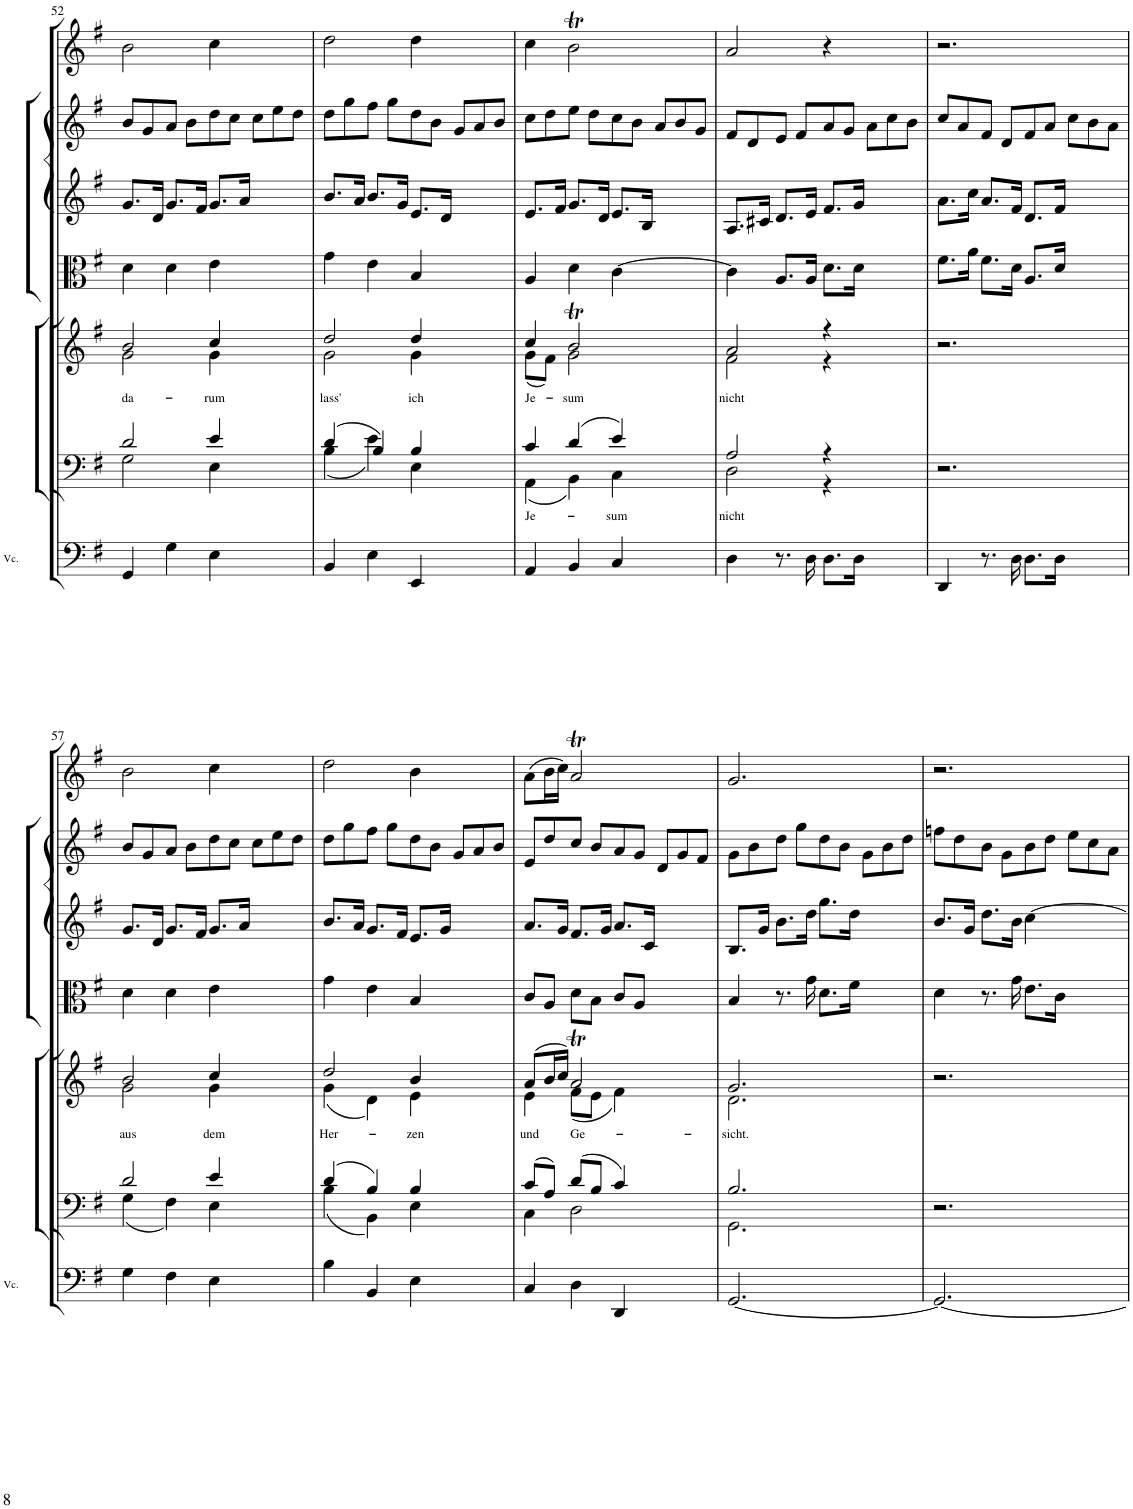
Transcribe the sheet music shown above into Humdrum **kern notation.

**kern	**kern	**text	**kern	**text	**kern	**kern	**kern	**kern
*part7	*part6	*part6	*part5	*part5	*part4	*part3	*part2	*part1
*staff7	*staff6	*staff6	*staff5	*staff5	*staff4	*staff3	*staff2	*staff1
*I"Cello	*I"Tenor &amp; Bass	*	*I"Soprano &amp; Alto	*	*I"Viola (Clarinet &amp; Alto Sax)	*I"Violin 2 (Clarinet)	*I"Violin 1 &amp; Oboe (Flute &amp; Clarinet)	*I"Trumpet
!!LO:PB:g=z
*clefF4	*clefF4	*	*clefG2	*	*clefC3	*clefG2	*clefG2	*clefG2
*k[f#]	*k[f#]	*	*k[f#]	*	*k[f#]	*k[f#]	*k[f#]	*k[f#]
*e:	*e:	*	*e:	*	*e:	*e:	*e:	*e:
*M3/4	*M3/4	*	*M3/4	*	*M3/4	*M3/4	*M9/8	*M3/4
=52	=52	=52	=52	=52	=52	=52	=52	=52
*	*^	*	*	*	*	*	*	*
!	!	!	!	!	!LO:LY:b	!	!	!	!
*	*	*	*	*^	*	*	*	*	*
4GG/	2d/	2G\	.	2b/	2g\	da-	4d\	8.g/L	8b/L	2b\
.	.	.	.	.	.	.	.	.	8g/	.
.	.	.	.	.	.	.	.	16d/Jk	.	.
4G\	.	.	.	.	.	.	4d\	8.g/L	8a/J	.
.	.	.	.	.	.	.	.	.	8b\L	.
.	.	.	.	.	.	.	.	16f#/Jk	.	.
!	!	!	!	!	!	!LO:LY:b	!	!	!	!
4E\	4e/	4E\	.	4cc/	4g\	-rum	4e\	8.g/L	8dd\	4cc\
.	.	.	.	.	.	.	.	.	8cc\J	.
.	.	.	.	.	.	.	.	16a/Jk	.	.
4.ryy	4.ryy	4.ryy	.	4.ryy	4.ryy	.	4.ryy	4.ryy	8cc\L	4.ryy
.	.	.	.	.	.	.	.	.	8ee\	.
.	.	.	.	.	.	.	.	.	8dd\J	.
=53	=53	=53	=53	=53	=53	=53	=53	=53	=53	=53
!	!	!	!	!	!	!LO:LY:b	!	!	!	!
4BB/	(4d/	(4B\	.	2dd/	2g\	lass'	4g\	8.b/L	8dd\L	2dd\
.	.	.	.	.	.	.	.	.	8gg\	.
.	.	.	.	.	.	.	.	16a/Jk	.	.
4E\	4B/)	4e\)	.	.	.	.	4e\	8.b/L	8ff#\J	.
.	.	.	.	.	.	.	.	.	8gg\L	.
.	.	.	.	.	.	.	.	16g/Jk	.	.
!	!	!	!	!	!	!LO:LY:b	!	!	!	!
4EE/	4B/	4E\	.	4dd/	4g\	ich	4B/	8.e/L	8dd\	4dd\
.	.	.	.	.	.	.	.	.	8b\J	.
.	.	.	.	.	.	.	.	16d/Jk	.	.
4.ryy	4.ryy	4.ryy	.	4.ryy	4.ryy	.	4.ryy	4.ryy	8g/L	4.ryy
.	.	.	.	.	.	.	.	.	8a/	.
.	.	.	.	.	.	.	.	.	8b/J	.
=54	=54	=54	=54	=54	=54	=54	=54	=54	=54	=54
!	!	!	!LO:LY:b	!	!	!LO:LY:b	!	!	!	!
4AA/	4c/	(4AA\	Je-	4cc/	(8g\L	Je-	4A/	8.e/L	8cc\L	4cc\
.	.	.	.	.	8f#\J)	.	.	.	8dd\	.
.	.	.	.	.	.	.	.	16f#/Jk	.	.
!	!	!	!	!	!	!LO:LY:b	!	!	!	!
4BB/	(4d/	4BB\)	.	2bt/	2g\	-sum	4d\	8.g/L	8ee\J	2bt\
.	.	.	.	.	.	.	.	.	8dd\L	.
.	.	.	.	.	.	.	.	16d/Jk	.	.
!	!	!	!LO:LY:b	!	!	!	!	!	!	!
4C/	4e/)	4C\	-sum	.	.	.	[4c\	8.e/L	8cc\	.
.	.	.	.	.	.	.	.	.	8b\J	.
.	.	.	.	.	.	.	.	16B/Jk	.	.
4.ryy	4.ryy	4.ryy	.	4.ryy	4.ryy	.	4.ryy	4.ryy	8a/L	4.ryy
.	.	.	.	.	.	.	.	.	8b/	.
.	.	.	.	.	.	.	.	.	8g/J	.
=55	=55	=55	=55	=55	=55	=55	=55	=55	=55	=55
!	!	!	!LO:LY:b	!	!	!LO:LY:b	!	!	!	!
4D\	2A/	2D\	nicht	2a/	2f#\	nicht	4c\]	8.A/L	8f#/L	2a/
.	.	.	.	.	.	.	.	.	8d/	.
.	.	.	.	.	.	.	.	16c#X/Jk	.	.
8.r	.	.	.	.	.	.	8.A/L	8.d/L	8e/J	.
.	.	.	.	.	.	.	.	.	8f#/L	.
16D\	.	.	.	.	.	.	16A/Jk	16e/Jk	.	.
8.D\L	4r	4r	.	4r	4r	.	8.d\L	8.f#/L	8a/	4r
.	.	.	.	.	.	.	.	.	8g/J	.
16D\Jk	.	.	.	.	.	.	16d\Jk	16g/Jk	.	.
4.ryy	4.ryy	4.ryy	.	4.ryy	4.ryy	.	4.ryy	4.ryy	8a\L	4.ryy
.	.	.	.	.	.	.	.	.	8cc\	.
.	.	.	.	.	.	.	.	.	8b\J	.
*	*v	*v	*	*	*	*	*	*	*	*
*	*	*	*v	*v	*	*	*	*	*
=56	=56	=56	=56	=56	=56	=56	=56	=56
4DD/	2.r	.	2.r	.	8.f#\L	8.a\L	8cc/L	2.r
.	.	.	.	.	.	.	8a/	.
.	.	.	.	.	16a\Jk	16cc\Jk	.	.
8.r	.	.	.	.	8.f#\L	8.a/L	8f#/J	.
.	.	.	.	.	.	.	8d/L	.
16D\	.	.	.	.	16d\Jk	16f#/Jk	.	.
8.D\L	.	.	.	.	8.A/L	8.d/L	8f#/	.
.	.	.	.	.	.	.	8a/J	.
16D\Jk	.	.	.	.	16d/Jk	16f#/Jk	.	.
4.ryy	4.ryy	.	4.ryy	.	4.ryy	4.ryy	8cc\L	4.ryy
.	.	.	.	.	.	.	8b\	.
.	.	.	.	.	.	.	8a\J	.
!!LO:LB:g=z
=57	=57	=57	=57	=57	=57	=57	=57	=57
*	*^	*	*	*	*	*	*	*
!	!	!	!	!	!LO:LY:b	!	!	!	!
*	*	*	*	*^	*	*	*	*	*
4G\	2d/	(4G\	.	2b/	2g\	aus	4d\	8.g/L	8b/L	2b\
.	.	.	.	.	.	.	.	.	8g/	.
.	.	.	.	.	.	.	.	16d/Jk	.	.
4F#\	.	4F#\)	.	.	.	.	4d\	8.g/L	8a/J	.
.	.	.	.	.	.	.	.	.	8b\L	.
.	.	.	.	.	.	.	.	16f#/Jk	.	.
!	!	!	!	!	!	!LO:LY:b	!	!	!	!
4E\	4e/	4E\	.	4cc/	4g\	dem	4e\	8.g/L	8dd\	4cc\
.	.	.	.	.	.	.	.	.	8cc\J	.
.	.	.	.	.	.	.	.	16a/Jk	.	.
4.ryy	4.ryy	4.ryy	.	4.ryy	4.ryy	.	4.ryy	4.ryy	8cc\L	4.ryy
.	.	.	.	.	.	.	.	.	8ee\	.
.	.	.	.	.	.	.	.	.	8dd\J	.
=58	=58	=58	=58	=58	=58	=58	=58	=58	=58	=58
!	!	!	!	!	!	!LO:LY:b	!	!	!	!
4B\	(4d/	(4B\	.	2dd/	(4g\	Her-	4g\	8.b/L	8dd\L	2dd\
.	.	.	.	.	.	.	.	.	8gg\	.
.	.	.	.	.	.	.	.	16a/Jk	.	.
4BB/	4B/)	4BB\)	.	.	4d\)	.	4e\	8.g/L	8ff#\J	.
.	.	.	.	.	.	.	.	.	8gg\L	.
.	.	.	.	.	.	.	.	16f#/Jk	.	.
!	!	!	!	!	!	!LO:LY:b	!	!	!	!
4E\	4B/	4E\	.	4b/	4e\	-zen	4B/	8.e/L	8dd\	4b\
.	.	.	.	.	.	.	.	.	8b\J	.
.	.	.	.	.	.	.	.	16g/Jk	.	.
4.ryy	4.ryy	4.ryy	.	4.ryy	4.ryy	.	4.ryy	4.ryy	8g/L	4.ryy
.	.	.	.	.	.	.	.	.	8a/	.
.	.	.	.	.	.	.	.	.	8b/J	.
=59	=59	=59	=59	=59	=59	=59	=59	=59	=59	=59
!	!	!	!	!	!	!LO:LY:b	!	!	!	!
4C/	(8c/L	4C\	.	(8a/L	4e\	und	8c/L	8.a/L	8e/L	(8a\L
.	8A/J)	.	.	16b/L	.	.	8A/J	.	8dd/	16b\L
.	.	.	.	16cc/JJ)	.	.	.	16g/Jk	.	16cc\JJ)
!	!	!	!	!	!	!LO:LY:b	!	!	!	!
4D\	(8d/L	2D\	.	2aT/	(8f#\L	Ge-	8d\L	8.f#/L	8cc/J	2aT/
.	8B/J	.	.	.	8e\J	.	8B\J	.	8b/L	.
.	.	.	.	.	.	.	.	16g/Jk	.	.
4DD/	4c/)	.	.	.	4f#\)	.	8c/L	8.a/L	8a/	.
.	.	.	.	.	.	.	8A/J	.	8g/J	.
.	.	.	.	.	.	.	.	16c/Jk	.	.
4.ryy	4.ryy	4.ryy	.	4.ryy	4.ryy	.	4.ryy	4.ryy	8d/L	4.ryy
.	.	.	.	.	.	.	.	.	8g/	.
.	.	.	.	.	.	.	.	.	8f#/J	.
=60	=60	=60	=60	=60	=60	=60	=60	=60	=60	=60
!	!	!	!	!	!	!LO:LY:b	!	!	!	!
[2.GG/	2.B/	2.GG\	.	2.g/	2.d\	-sicht.	4B/	8.B/L	8g\L	2.g/
.	.	.	.	.	.	.	.	.	8b\	.
.	.	.	.	.	.	.	.	16g/Jk	.	.
.	.	.	.	.	.	.	8.r	8.b\L	8dd\J	.
.	.	.	.	.	.	.	.	.	8gg\L	.
.	.	.	.	.	.	.	16g\	16dd\Jk	.	.
.	.	.	.	.	.	.	8.d\L	8.gg\L	8dd\	.
.	.	.	.	.	.	.	.	.	8b\J	.
.	.	.	.	.	.	.	16f#\Jk	16dd\Jk	.	.
4.ryy	4.ryy	4.ryy	.	4.ryy	4.ryy	.	4.ryy	4.ryy	8g\L	4.ryy
.	.	.	.	.	.	.	.	.	8b\	.
.	.	.	.	.	.	.	.	.	8dd\J	.
*	*v	*v	*	*	*	*	*	*	*	*
*	*	*	*v	*v	*	*	*	*	*
=61	=61	=61	=61	=61	=61	=61	=61	=61
2.GG/_	2.r	.	2.r	.	4d\	8.b/L	8ffn\L	2.r
.	.	.	.	.	.	.	8dd\	.
.	.	.	.	.	.	16g/Jk	.	.
.	.	.	.	.	8.r	8.dd\L	8b\J	.
.	.	.	.	.	.	.	8g\L	.
.	.	.	.	.	16g\	16b\Jk	.	.
.	.	.	.	.	8.e\L	[4cc\	8b\	.
.	.	.	.	.	.	.	8dd\J	.
.	.	.	.	.	16c\Jk	.	.	.
4.ryy	4.ryy	.	4.ryy	.	4.ryy	4.ryy	8ee\L	4.ryy
.	.	.	.	.	.	.	8cc\	.
.	.	.	.	.	.	.	8a\J	.
=	=	=	=	=	=	=	=	=
*-	*-	*-	*-	*-	*-	*-	*-	*-
